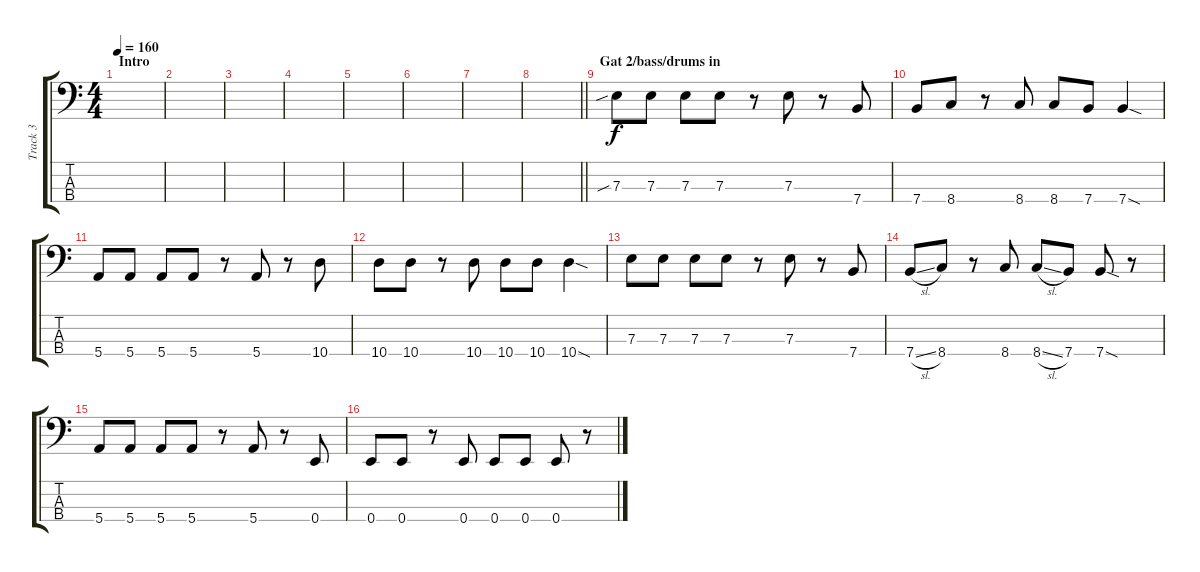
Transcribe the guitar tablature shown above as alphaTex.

\track ("Track 3" "Track 3") {instrument electricbassfinger}
\staff {score tabs}
\tuning (G2 D2 A1 E1) {hide}
\ts (4 4)
\section ("" "Intro")
\tempo 160
\clef f4
\ks c
|
|
|
|
|
|
|
\barLineRight lightlight
|
\section ("" "Gat 2/bass/drums in")
7.3{sib}.8 7.3.8 7.3.8 7.3.8 r.8 7.3.8 r.8 7.4.8 |
7.4.8 8.4.8 r.8 8.4.8 8.4.8 7.4.8 7.4{sod}.4 |
5.4.8 5.4.8 5.4.8 5.4.8 r.8 5.4.8 r.8 10.4.8 |
10.4.8 10.4.8 r.8 10.4.8 10.4.8 10.4.8 10.4{sod}.4 |
7.3.8 7.3.8 7.3.8 7.3.8 r.8 7.3.8 r.8 7.4.8 |
7.4{sl}.8 8.4.8 r.8 8.4.8 8.4{sl}.8 7.4.8 7.4{sod}.8 r.8 |
5.4.8 5.4.8 5.4.8 5.4.8 r.8 5.4.8 r.8 0.4.8 |
0.4.8 0.4.8 r.8 0.4.8 0.4.8 0.4.8 0.4.8 r.8
